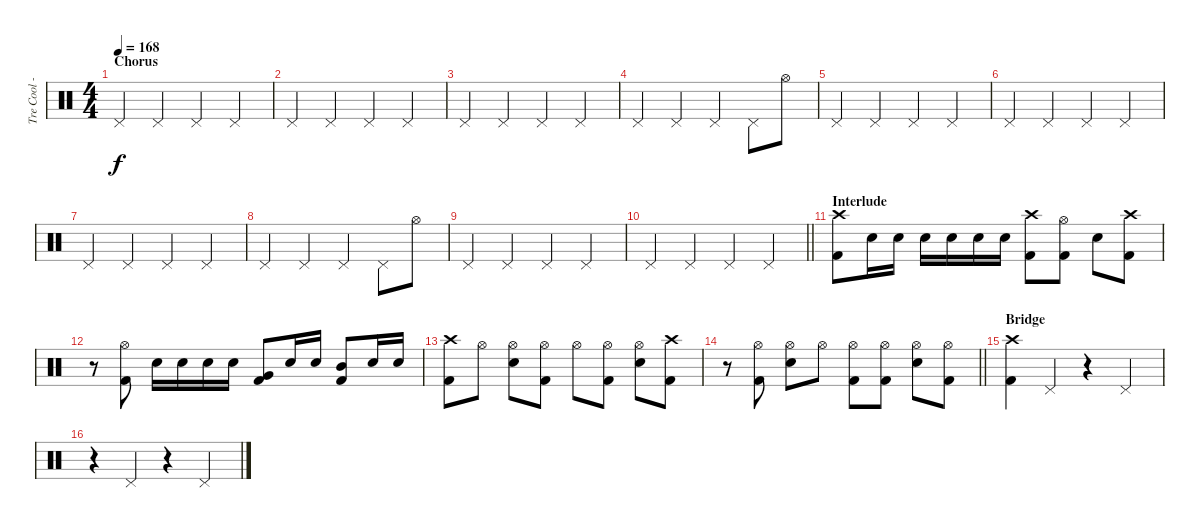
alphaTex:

\track ("Tre Cool - Percussion" "Tre Cool -") {instrument percussion}
\staff {score}
\articulation defaults
\ts (4 4)
\section ("" "Chorus")
\tempo 168
\clef neutral
\ks c "Pedal Hi-Hat (hit)".4{dy f} "Pedal Hi-Hat (hit)".4 "Pedal Hi-Hat (hit)".4 "Pedal Hi-Hat (hit)".4
|
"Pedal Hi-Hat (hit)".4 "Pedal Hi-Hat (hit)".4 "Pedal Hi-Hat (hit)".4 "Pedal Hi-Hat (hit)".4 |
"Pedal Hi-Hat (hit)".4 "Pedal Hi-Hat (hit)".4 "Pedal Hi-Hat (hit)".4 "Pedal Hi-Hat (hit)".4 |
"Pedal Hi-Hat (hit)".4 "Pedal Hi-Hat (hit)".4 "Pedal Hi-Hat (hit)".4 "Pedal Hi-Hat (hit)".8 "Hi-Hat (open)".8 |
"Pedal Hi-Hat (hit)".4 "Pedal Hi-Hat (hit)".4 "Pedal Hi-Hat (hit)".4 "Pedal Hi-Hat (hit)".4 |
"Pedal Hi-Hat (hit)".4 "Pedal Hi-Hat (hit)".4 "Pedal Hi-Hat (hit)".4 "Pedal Hi-Hat (hit)".4 |
"Pedal Hi-Hat (hit)".4 "Pedal Hi-Hat (hit)".4 "Pedal Hi-Hat (hit)".4 "Pedal Hi-Hat (hit)".4 |
"Pedal Hi-Hat (hit)".4 "Pedal Hi-Hat (hit)".4 "Pedal Hi-Hat (hit)".4 "Pedal Hi-Hat (hit)".8 "Hi-Hat (open)".8 |
"Pedal Hi-Hat (hit)".4 "Pedal Hi-Hat (hit)".4 "Pedal Hi-Hat (hit)".4 "Pedal Hi-Hat (hit)".4 |
\barLineRight lightlight "Pedal Hi-Hat (hit)".4 "Pedal Hi-Hat (hit)".4 "Pedal Hi-Hat (hit)".4 "Pedal Hi-Hat (hit)".4
|
\section ("" "Interlude")
("Crash high (hit)" "Kick (hit) 2").8 "Electric Snare (hit)".16 "Electric Snare (hit)".16 "Electric Snare (hit)".16 "Electric Snare (hit)".16 "Electric Snare (hit)".16 "Electric Snare (hit)".16 ("Crash high (hit)" "Kick (hit) 2").8 ("Hi-Hat (open)" "Kick (hit) 2").8 "Electric Snare (hit)".8 ("Crash high (hit)" "Kick (hit) 2").8 |
r.8 ("Hi-Hat (open)" "Kick (hit) 2").8 "Electric Snare (hit)".16 "Electric Snare (hit)".16 "Electric Snare (hit)".16 "Electric Snare (hit)".16 ("Very Low Tom (hit)" "Kick (hit) 2").8 "Electric Snare (hit)".16 "Electric Snare (hit)".16 ("Mid Tom (hit)" "Kick (hit) 2").8 "Electric Snare (hit)".16 "Electric Snare (hit)".16 |
("Crash high (hit)" "Kick (hit) 2").8 "Hi-Hat (open)".8 ("Hi-Hat (open)" "Electric Snare (hit)").8 ("Hi-Hat (open)" "Kick (hit) 2").8 "Hi-Hat (open)".8 ("Hi-Hat (open)" "Kick (hit) 2").8 ("Hi-Hat (open)" "Electric Snare (hit)").8 ("Crash high (hit)" "Kick (hit) 2").8 |
\barLineRight lightlight
r.8 ("Hi-Hat (open)" "Kick (hit) 2").8 ("Hi-Hat (open)" "Electric Snare (hit)").8 "Hi-Hat (open)".8 ("Hi-Hat (open)" "Kick (hit) 2").8 ("Hi-Hat (open)" "Kick (hit) 2").8 ("Hi-Hat (open)" "Electric Snare (hit)").8 ("Hi-Hat (open)" "Kick (hit) 2").8 |
\section ("" "Bridge")
("Crash high (hit)" "Kick (hit) 2").4 "Pedal Hi-Hat (hit)".4 r.4 "Pedal Hi-Hat (hit)".4 |
r.4 "Pedal Hi-Hat (hit)".4 r.4 "Pedal Hi-Hat (hit)".4
